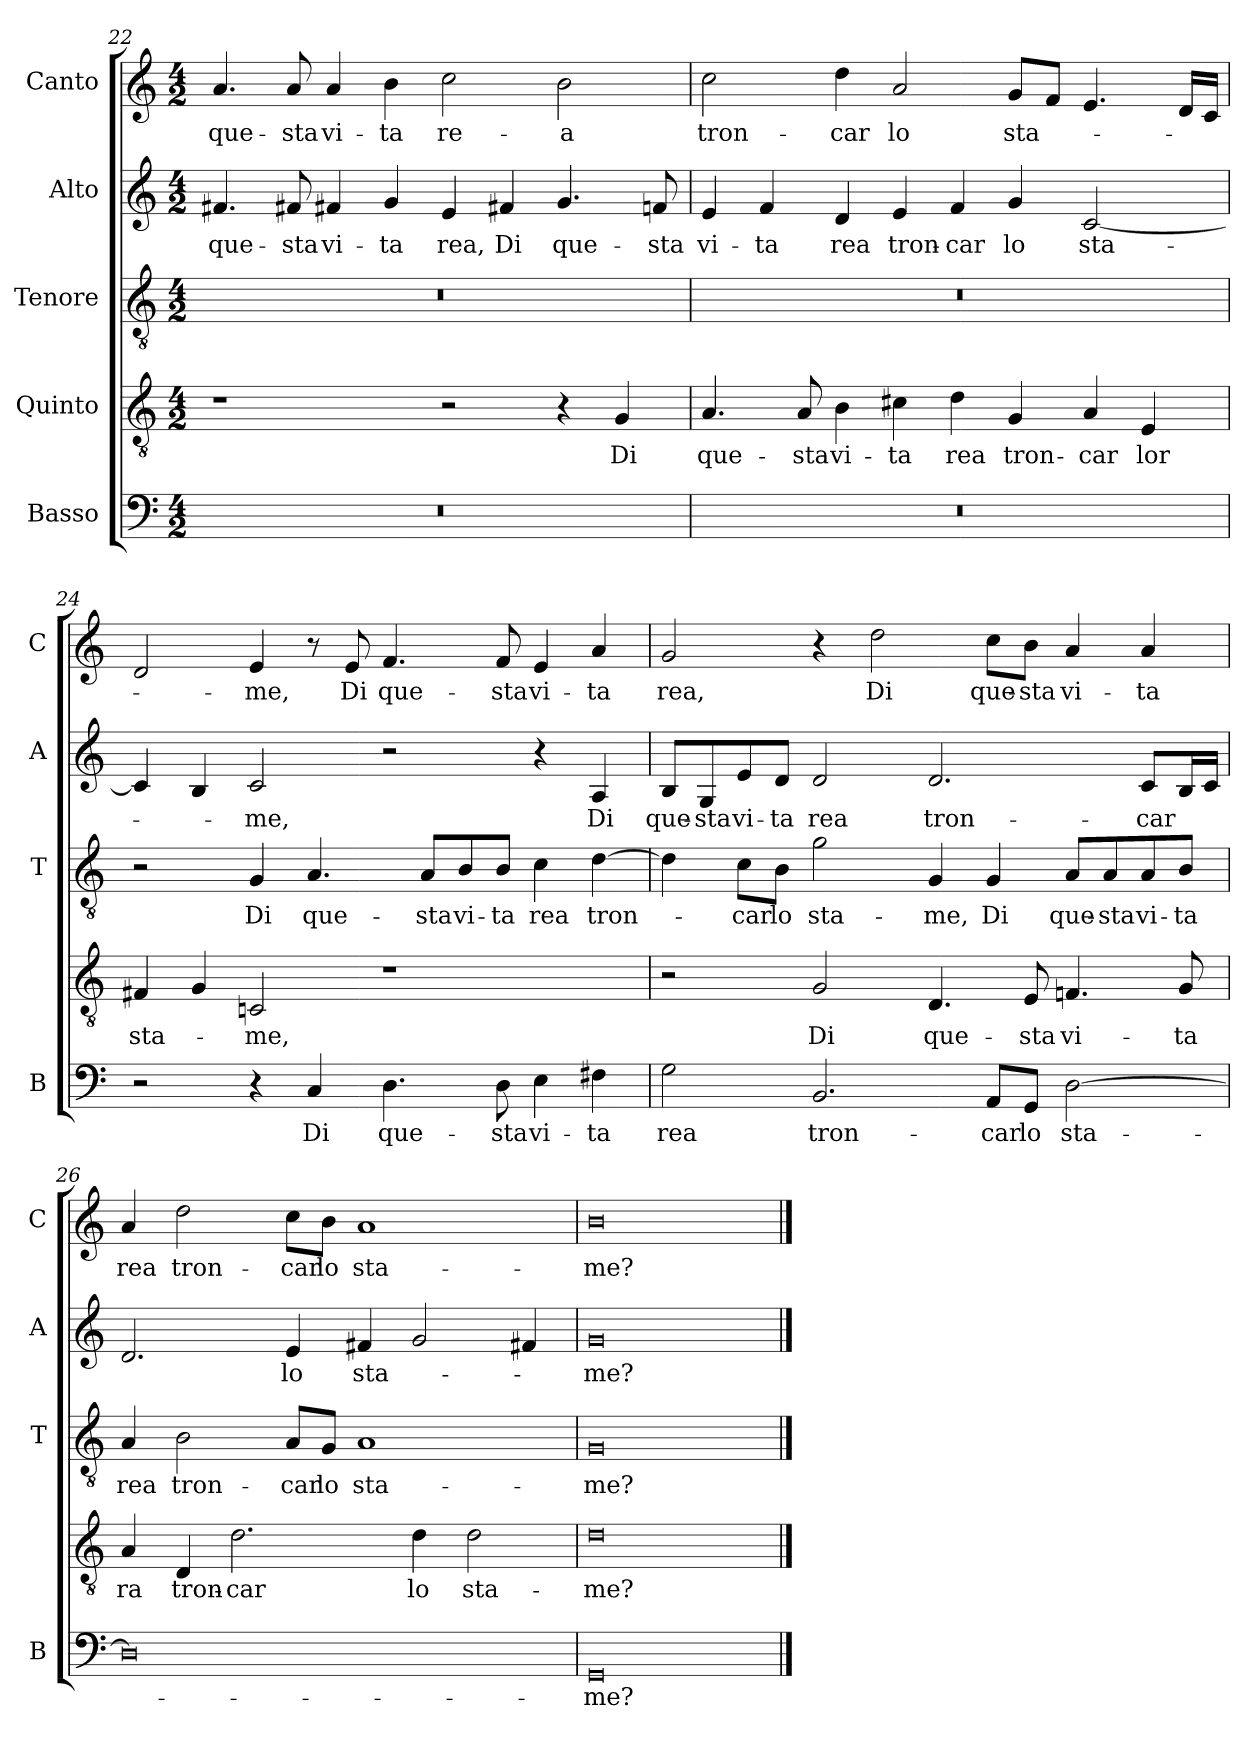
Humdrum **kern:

**kern	**text	**kern	**text	**kern	**text	**kern	**text	**kern	**text
*part5	*part5	*part4	*part4	*part3	*part3	*part2	*part2	*part1	*part1
*staff5	*staff5	*staff4	*staff4	*staff3	*staff3	*staff2	*staff2	*staff1	*staff1
*I"Basso	*	*I"Quinto	*	*I"Tenore	*	*I"Alto	*	*I"Canto	*
*I'B	*	*	*	*I'T	*	*I'A	*	*I'C	*
*clefF4	*	*clefGv2	*	*clefGv2	*	*clefG2	*	*clefG2	*
*k[]	*	*k[]	*	*k[]	*	*k[]	*	*k[]	*
*M4/2	*	*M4/2	*	*M4/2	*	*M4/2	*	*M4/2	*
=22	=22	=22	=22	=22	=22	=22	=22	=22	=22
0r	.	1r	.	0r	.	4.f#X	que-	4.a	que-
.	.	.	.	.	.	8f#X	-sta	8a	-sta
.	.	.	.	.	.	4f#X	vi-	4a	vi-
.	.	.	.	.	.	4g	-ta	4b	-ta
.	.	2r	.	.	.	4e	rea,	2cc	re-
.	.	.	.	.	.	4f#X	Di	.	.
.	.	4r	.	.	.	4.g	que-	2b	-a
.	.	4G	Di	.	.	.	.	.	.
.	.	.	.	.	.	8fn	-sta	.	.
=23	=23	=23	=23	=23	=23	=23	=23	=23	=23
0r	.	4.A	que-	0r	.	4e	vi-	2cc	tron-
.	.	.	.	.	.	4f	-ta	.	.
.	.	8A	-sta	.	.	.	.	.	.
.	.	4B	vi-	.	.	4d	rea	4dd	-car
.	.	4c#X	-ta	.	.	4e	tron-	2a	lo
.	.	4d	rea	.	.	4f	-car	.	.
.	.	4G	tron-	.	.	4g	lo	8gL	sta-
.	.	.	.	.	.	.	.	8fJ	.
.	.	4A	-car	.	.	[2c	sta-	4.e	.
.	.	4E	lor	.	.	.	.	.	.
.	.	.	.	.	.	.	.	16dLL	.
.	.	.	.	.	.	.	.	16cJJ	.
=24	=24	=24	=24	=24	=24	=24	=24	=24	=24
2r	.	4F#X	sta-	2r	.	4c]	.	2d	.
.	.	4G	.	.	.	4B	.	.	.
4r	.	2Cn	-me,	4G	Di	2c	-me,	4e	-me,
4C	Di	.	.	4.A	que-	.	.	8r	.
.	.	.	.	.	.	.	.	8e	Di
4.D	que-	1r	.	.	.	2r	.	4.f	que-
.	.	.	.	8AL	-sta	.	.	.	.
.	.	.	.	8B	vi-	.	.	.	.
8D	-sta	.	.	8BJ	-ta	.	.	8f	-sta
4E	vi-	.	.	4c	rea	4r	.	4e	vi-
4F#X	-ta	.	.	[4d	tron-	4A	Di	4a	-ta
=25	=25	=25	=25	=25	=25	=25	=25	=25	=25
2G	rea	2r	.	4d]	.	8BL	que-	2g	rea,
.	.	.	.	.	.	8G	-sta	.	.
.	.	.	.	8cL	-car	8e	vi-	.	.
.	.	.	.	8BJ	lo	8dJ	-ta	.	.
2.BB	tron-	2G	Di	2g	sta-	2d	rea	4r	.
.	.	.	.	.	.	.	.	2dd	Di
.	.	4.D	que-	4G	-me,	2.d	tron-	.	.
8AAL	-car	.	.	4G	Di	.	.	8ccL	que-
8GGJ	lo	8E	-sta	.	.	.	.	8bJ	-sta
[2D	sta-	4.Fn	vi-	8AL	que-	.	.	4a	vi-
.	.	.	.	8A	-sta	.	.	.	.
.	.	.	.	8A	vi-	8cL	-car	4a	-ta
.	.	8G	-ta	8BJ	-ta	16BL	.	.	.
.	.	.	.	.	.	16cJJ	.	.	.
=26	=26	=26	=26	=26	=26	=26	=26	=26	=26
0D]	.	4A	ra	4A	rea	2.d	.	4a	rea
.	.	4D	tron-	2B	tron-	.	.	2dd	tron-
.	.	2.d	-car	.	.	.	.	.	.
.	.	.	.	8AL	-car	4e	lo	8ccL	-car
.	.	.	.	8GJ	lo	.	.	8bJ	lo
.	.	.	.	1A	sta-	4f#X	sta-	1a	sta-
.	.	4d	lo	.	.	2g	.	.	.
.	.	2d	sta-	.	.	.	.	.	.
.	.	.	.	.	.	4f#X	.	.	.
=27	=27	=27	=27	=27	=27	=27	=27	=27	=27
0GG	-me?	0d	-me?	0G	-me?	0g	-me?	0b	-me?
==	==	==	==	==	==	==	==	==	==
*-	*-	*-	*-	*-	*-	*-	*-	*-	*-
